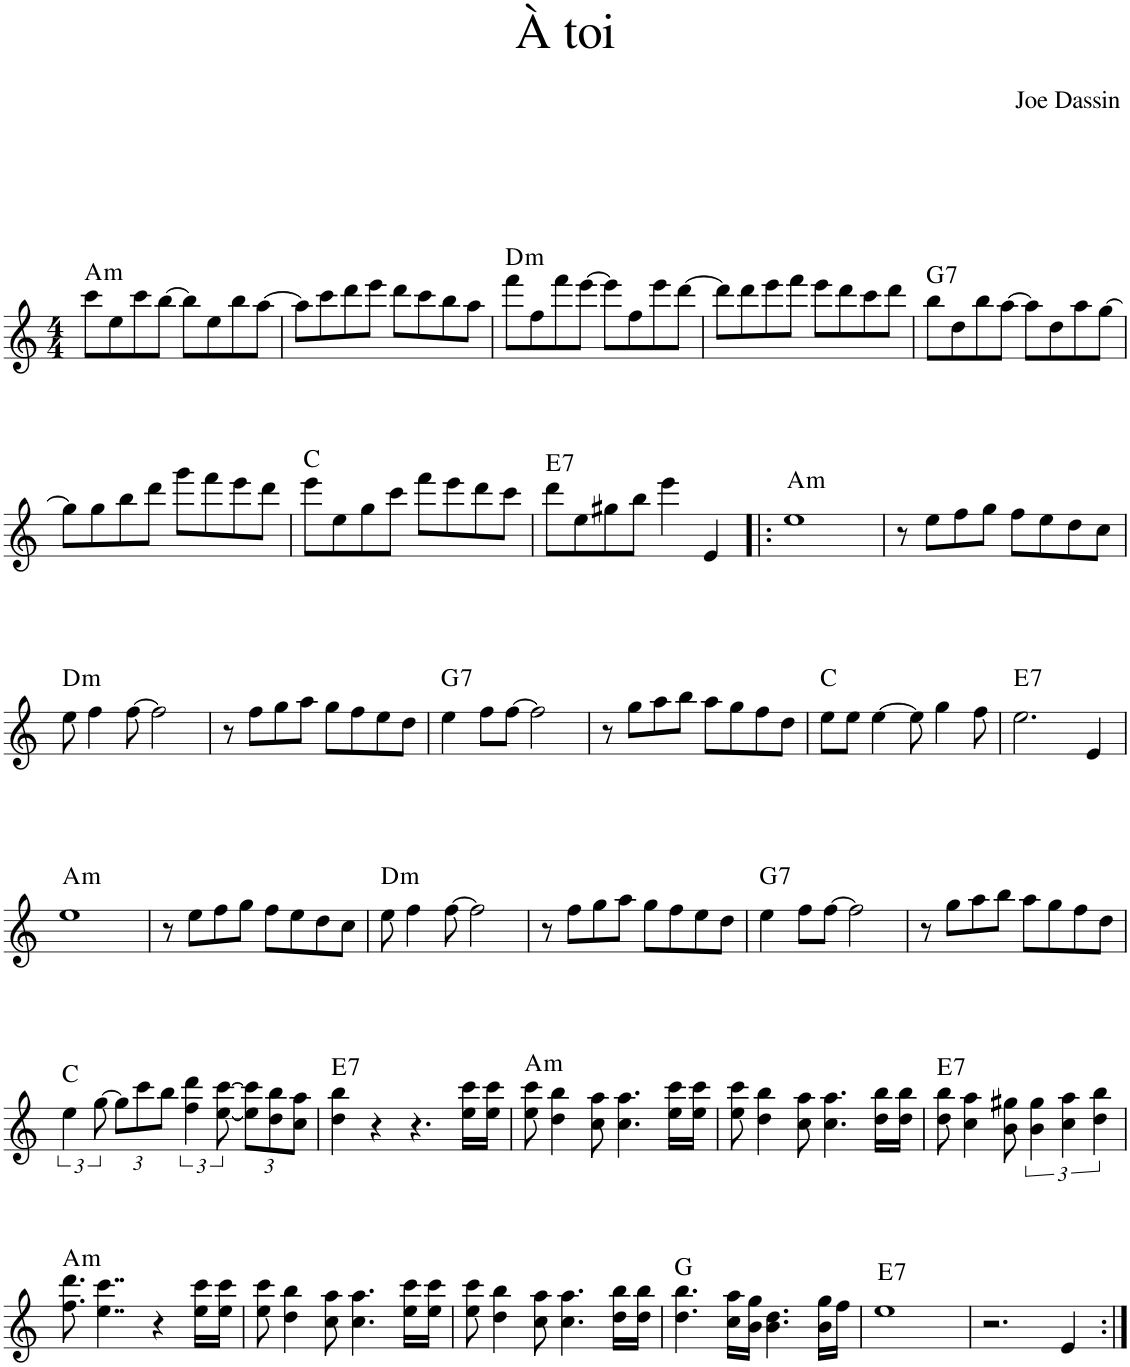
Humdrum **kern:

**kern	**harte
*part1	*part1
*staff1	*
*I"Piano	*
*I'Pno.	*
*clefG2	*
*k[]	*
*M4/4	*
=1	=1
!	!LO:H:kt=m
8ccc\L	A:min
8ee\	.
8ccc\	.
[8bb\J	.
8bb\L]	.
8ee\	.
8bb\	.
[8aa\J	.
=2	=2
8aa\L]	.
8ccc\	.
8ddd\	.
8eee\J	.
8ddd\L	.
8ccc\	.
8bb\	.
8aa\J	.
=3	=3
!	!LO:H:kt=m
8fff\L	D:min
8ff\	.
8fff\	.
[8eee\J	.
8eee\L]	.
8ff\	.
8eee\	.
[8ddd\J	.
=4	=4
8ddd\L]	.
8ddd\	.
8eee\	.
8fff\J	.
8eee\L	.
8ddd\	.
8ccc\	.
8ddd\J	.
=5	=5
!	!LO:H:kt=7
8bb\L	G:7
8dd\	.
8bb\	.
[8aa\J	.
8aa\L]	.
8dd\	.
8aa\	.
[8gg\J	.
!!LO:LB:g=z
=6	=6
8gg\L]	.
8gg\	.
8bb\	.
8ddd\J	.
8ggg\L	.
8fff\	.
8eee\	.
8ddd\J	.
=7	=7
8eee\L	C:maj
8ee\	.
8gg\	.
8ccc\J	.
8fff\L	.
8eee\	.
8ddd\	.
8ccc\J	.
=8	=8
!	!LO:H:kt=7
8ddd\L	E:7
8ee\	.
8gg#X\	.
8bb\J	.
4eee\	.
4e/	.
=9!|:	=9!|:
!	!LO:H:kt=m
1ee	A:min
=10	=10
8r	.
8ee\L	.
8ff\	.
8gg\J	.
8ff\L	.
8ee\	.
8dd\	.
8cc\J	.
!!LO:LB:g=z
=11	=11
!	!LO:H:kt=m
8ee\	D:min
4ff\	.
[8ff\	.
2ff\]	.
=12	=12
8r	.
8ff\L	.
8gg\	.
8aa\J	.
8gg\L	.
8ff\	.
8ee\	.
8dd\J	.
=13	=13
!	!LO:H:kt=7
4ee\	G:7
8ff\L	.
[8ff\J	.
2ff\]	.
=14	=14
8r	.
8gg\L	.
8aa\	.
8bb\J	.
8aa\L	.
8gg\	.
8ff\	.
8dd\J	.
=15	=15
8ee\L	C:maj
8ee\J	.
[4ee\	.
8ee\]	.
4gg\	.
8ff\	.
=16	=16
!	!LO:H:kt=7
2.ee\	E:7
4e/	.
!!LO:LB:g=z
=17	=17
!	!LO:H:kt=m
1ee	A:min
=18	=18
8r	.
8ee\L	.
8ff\	.
8gg\J	.
8ff\L	.
8ee\	.
8dd\	.
8cc\J	.
=19	=19
!	!LO:H:kt=m
8ee\	D:min
4ff\	.
[8ff\	.
2ff\]	.
=20	=20
8r	.
8ff\L	.
8gg\	.
8aa\J	.
8gg\L	.
8ff\	.
8ee\	.
8dd\J	.
=21	=21
!	!LO:H:kt=7
4ee\	G:7
8ff\L	.
[8ff\J	.
2ff\]	.
=22	=22
8r	.
8gg\L	.
8aa\	.
8bb\J	.
8aa\L	.
8gg\	.
8ff\	.
8dd\J	.
!!LO:LB:g=z
=23	=23
6ee\	C:maj
[12gg\	.
*Xbrackettup	*
12gg\L]	.
12ccc\	.
12bb\J	.
*brackettup	*
6ff\ 6ddd\	.
[12ee\ [12ccc\	.
*Xbrackettup	*
12ee\] 12ccc\]L	.
12dd\ 12bb\	.
12cc\ 12aa\J	.
=24	=24
!	!LO:H:kt=7
4dd\ 4bb\	E:7
4r	.
4.r	.
16ee\ 16ccc\LL	.
16ee\ 16ccc\JJ	.
=25	=25
!	!LO:H:kt=m
8ee\ 8ccc\	A:min
4dd\ 4bb\	.
8cc\ 8aa\	.
4.cc\ 4.aa\	.
16ee\ 16ccc\LL	.
16ee\ 16ccc\JJ	.
=26	=26
8ee\ 8ccc\	.
4dd\ 4bb\	.
8cc\ 8aa\	.
4.cc\ 4.aa\	.
16dd\ 16bb\LL	.
16dd\ 16bb\JJ	.
=27	=27
!	!LO:H:kt=7
8dd\ 8bb\	E:7
4cc\ 4aa\	.
8b\ 8gg#X\	.
*brackettup	*
6b\ 6gg#\	.
6cc\ 6aa\	.
6dd\ 6bb\	.
!!LO:LB:g=z
=28	=28
!	!LO:H:kt=m
8.ff\ 8.ddd\	A:min
4..ee\ 4..ccc\	.
4r	.
16ee\ 16ccc\LL	.
16ee\ 16ccc\JJ	.
=29	=29
8ee\ 8ccc\	.
4dd\ 4bb\	.
8cc\ 8aa\	.
4.cc\ 4.aa\	.
16ee\ 16ccc\LL	.
16ee\ 16ccc\JJ	.
=30	=30
8ee\ 8ccc\	.
4dd\ 4bb\	.
8cc\ 8aa\	.
4.cc\ 4.aa\	.
16dd\ 16bb\LL	.
16dd\ 16bb\JJ	.
=31	=31
4.dd\ 4.bb\	G:maj
16cc\ 16aa\LL	.
16b\ 16gg\JJ	.
4.b\ 4.dd\	.
16b\ 16gg\LL	.
16ff\JJ	.
=32	=32
!	!LO:H:kt=7
1ee	E:7
=33	=33
2.r	.
4e/	.
=:|!	=:|!
*-	*-
